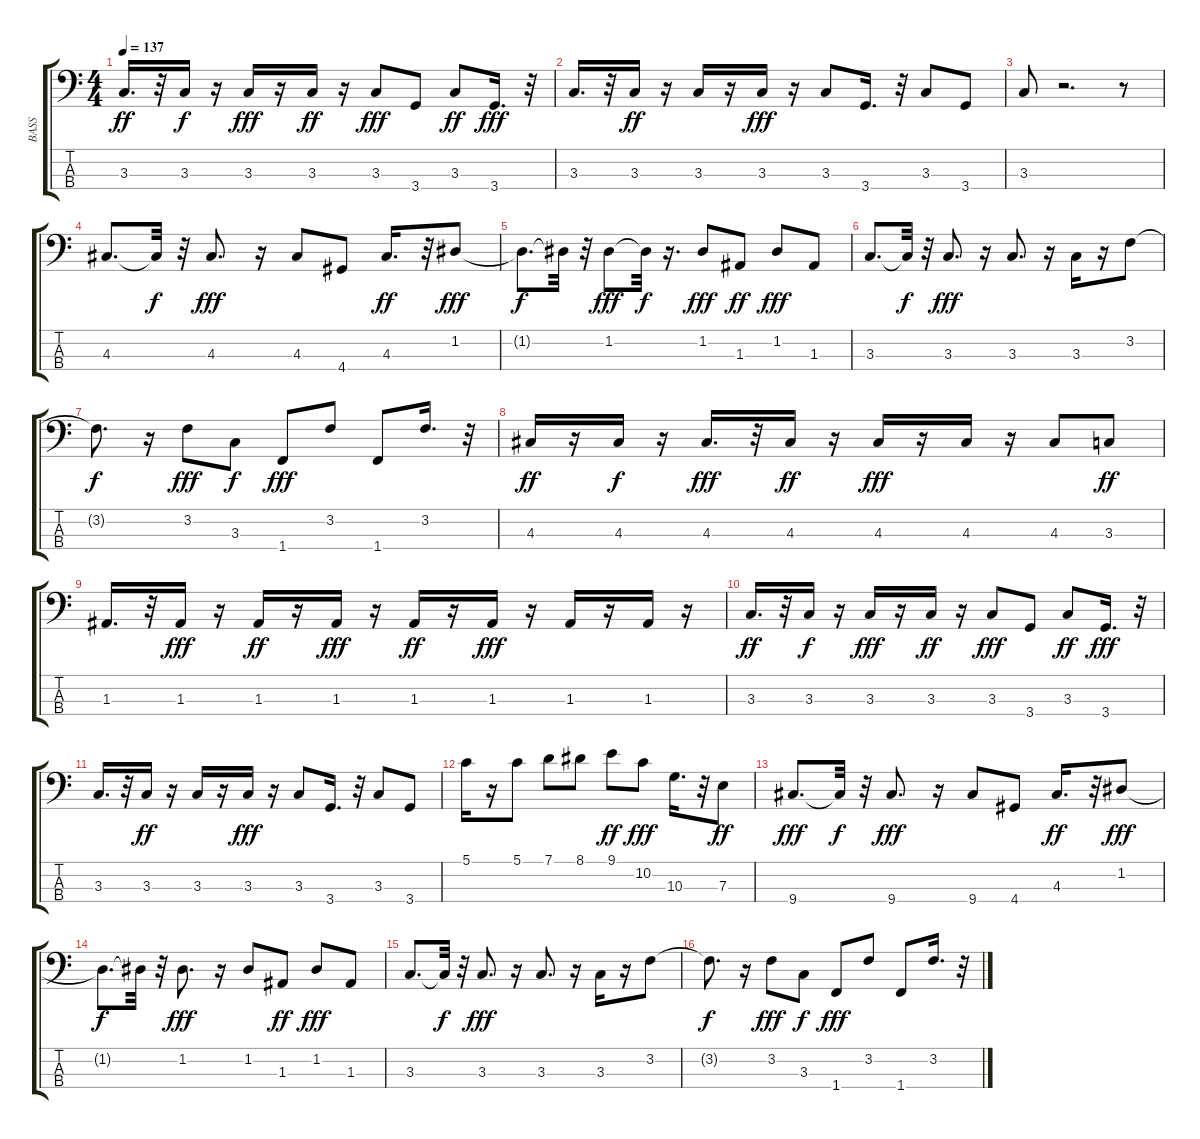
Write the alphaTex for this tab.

\track ("BASS" "BASS") {instrument electricbassfinger}
\staff {score tabs}
\tuning (G2 D2 A1 E1) {hide}
\ts (4 4)
\tempo 137
\clef f4
\ks c
3.3.16{d dy ff} r.32 3.3.16{dy f} r.16 3.3.16{dy fff} r.16 3.3.16{dy ff} r.16 3.3.8{dy fff} 3.4.8 3.3.8{dy ff} 3.4.16{d dy fff} r.32 |
3.3.16{d} r.32 3.3.16{dy ff} r.16 3.3.16 r.16 3.3.16{dy fff} r.16 3.3.8 3.4.16{d} r.32 3.3.8 3.4.8 |
3.3.8 r.2{d} r.8 |
4.3.8{d} 4.3{t}.32{dy f} r.32 4.3.8{d dy fff} r.16 4.3.8 4.4.8 4.3.16{d dy ff} r.32 1.2.8{dy fff} |
1.2{t}.8{d dy f} 1.2{t}.32 r.32 1.2.8{dy fff} 1.2{t}.32{dy f} r.16{d} 1.2.8{dy fff} 1.3.8{dy ff} 1.2.8{dy fff} 1.3.8 |
3.3.8{d} 3.3{t}.32{dy f} r.32 3.3.8{d dy fff} r.16 3.3.8{d} r.16 3.3.16 r.16 3.2.8 |
3.2{t}.8{d dy f} r.16 3.2.8{dy fff} 3.3.8{dy f} 1.4.8{dy fff} 3.2.8 1.4.8 3.2.16{d} r.32 |
4.3.16{dy ff} r.16 4.3.16{dy f} r.16 4.3.16{d dy fff} r.32 4.3.16{dy ff} r.16 4.3.16{dy fff} r.16 4.3.16 r.16 4.3.8 3.3.8{dy ff} |
1.3.16{d} r.32 1.3.16{dy fff} r.16 1.3.16{dy ff} r.16 1.3.16{dy fff} r.16 1.3.16{dy ff} r.16 1.3.16{dy fff} r.16 1.3.16 r.16 1.3.16 r.16 |
3.3.16{d dy ff} r.32 3.3.16{dy f} r.16 3.3.16{dy fff} r.16 3.3.16{dy ff} r.16 3.3.8{dy fff} 3.4.8 3.3.8{dy ff} 3.4.16{d dy fff} r.32 |
3.3.16{d} r.32 3.3.16{dy ff} r.16 3.3.16 r.16 3.3.16{dy fff} r.16 3.3.8 3.4.16{d} r.32 3.3.8 3.4.8 |
5.1.16 r.16 5.1.8 7.1.8 8.1.8 9.1.8{dy ff} 10.2.8{dy fff} 10.3.16{d} r.32 7.3.8{dy ff} |
9.4.8{d dy fff} 9.4{t}.32{dy f} r.32 9.4.8{d dy fff} r.16 9.4.8 4.4.8 4.3.16{d dy ff} r.32 1.2.8{dy fff} |
1.2{t}.8{d dy f} 1.2{t}.32 r.32 1.2.8{d dy fff} r.16 1.2.8 1.3.8{dy ff} 1.2.8{dy fff} 1.3.8 |
3.3.8{d} 3.3{t}.32{dy f} r.32 3.3.8{d dy fff} r.16 3.3.8{d} r.16 3.3.16 r.16 3.2.8 |
3.2{t}.8{d dy f} r.16 3.2.8{dy fff} 3.3.8{dy f} 1.4.8{dy fff} 3.2.8 1.4.8 3.2.16{d} r.32
